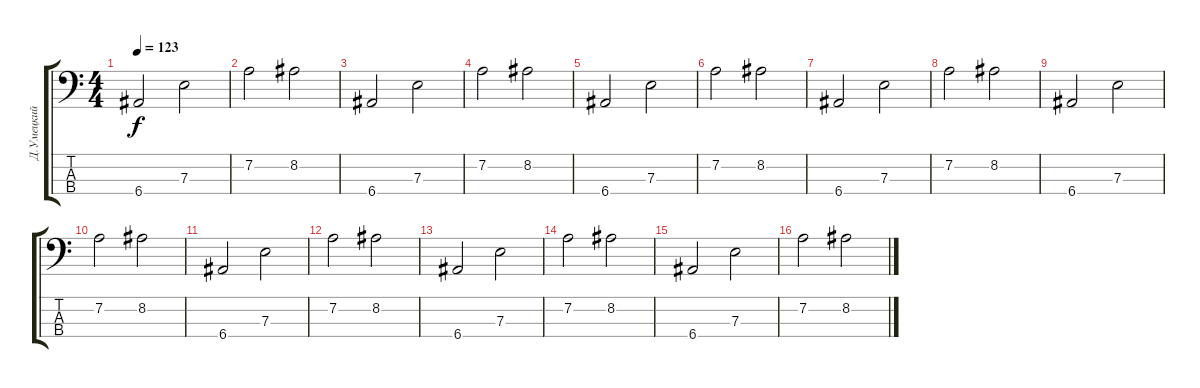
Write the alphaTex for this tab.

\track ("Д.Умецкий" "Д.Умецкий") {instrument electricbassfinger}
\staff {score tabs}
\tuning (G2 D2 A1 E1) {hide}
\ts (4 4)
\tempo 123
\clef f4
\ks c
6.4.2{dy f} 7.3.2 |
7.2.2 8.2.2 |
6.4.2 7.3.2 |
7.2.2 8.2.2 |
6.4.2 7.3.2 |
7.2.2 8.2.2 |
6.4.2 7.3.2 |
7.2.2 8.2.2 |
6.4.2 7.3.2 |
7.2.2 8.2.2 |
6.4.2 7.3.2 |
7.2.2 8.2.2 |
6.4.2 7.3.2 |
7.2.2 8.2.2 |
6.4.2 7.3.2 |
7.2.2 8.2.2
